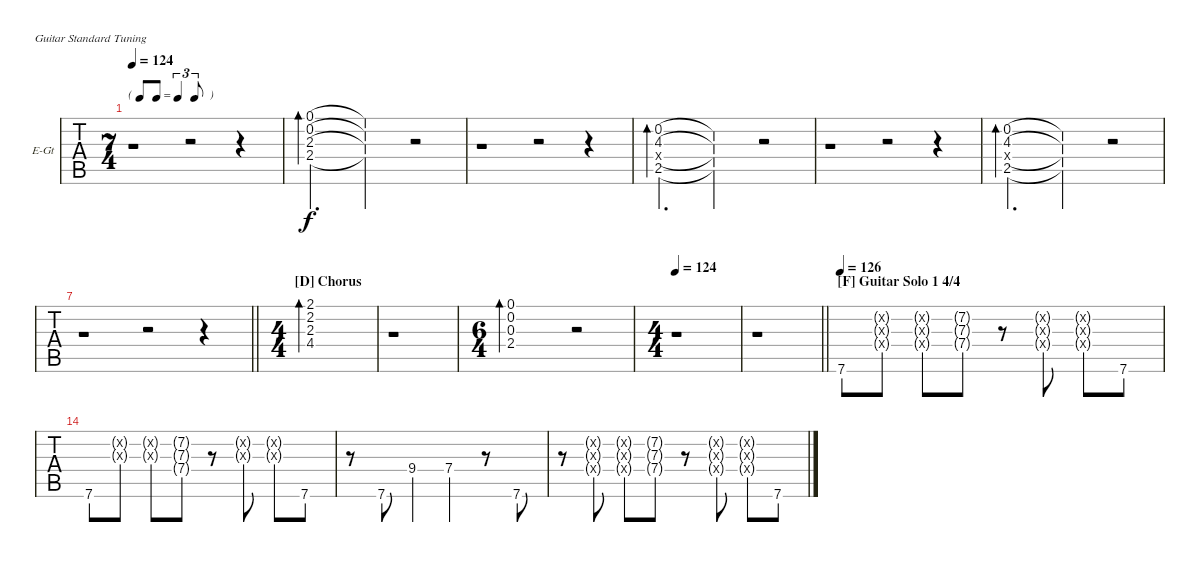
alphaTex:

\bracketExtendMode nobrackets
\firstSystemTrackNameOrientation horizontal
\otherSystemsTrackNameOrientation horizontal
\defaultBarNumberDisplay FirstOfSystem
\track ("Tremelo" "E-Gt") {instrument electricguitarclean}
\staff {tabs}
\tuning (E4 B3 G3 D3 A2 E2)
\ts (7 4)
\tf triplet8th
\tempo 124
\clef g2
\ks d
r.1{dy f} r.2 r.4 |
(0.2{ac} 0.1{ac} 2.4{ac} 2.3{ac}).2{d bd 234} (0.2{t} 0.1{t} 2.4{t} 2.3{t}).2 r.2 |
r.1 r.2 r.4 |
(4.3{ac} 0.2{ac} 4.4{ac x} 2.5{ac}).2{d bd 234} (4.3{t} 0.2{t} 4.4{x t} 2.5{t}).2 r.2 |
r.1 r.2 r.4 |
(4.3{ac} 0.2{ac} 4.4{ac x} 2.5{ac}).2{d bd 234} (4.3{t} 0.2{t} 4.4{x t} 2.5{t}).2 r.2 |
\barLineRight lightlight
r.1 r.2 r.4 |
\ts (4 4)
\beaming (8 2 2 2 2)
\section ("D" "Chorus")
(2.1{ac} 4.4{ac} 2.2{ac} 2.3{ac}).1{bd 237} |
r.1 |
\ts (6 4)
\beaming (8 6 6)
(2.4{ac} 0.2{ac} 0.1{ac} 0.3{ac}).1{bd 234} r.2 |
\ts (4 4)
\beaming (8 2 2 2 2)
\tempo 124
r.1 |
\barLineRight lightlight
r.1 |
\section ("F" "Guitar Solo 1 4/4")
\tempo 126
\scale
0.25 7.6.8 (7.2{g x} 7.3{g x} 7.4{g x}).8 (7.2{g x} 7.3{g x} 7.4{g x}).8 (7.2{g} 7.3{g} 7.4{g}).8 r.8 (7.2{g x} 7.3{g x} 7.4{g x}).8 (7.2{g x} 7.3{g x} 7.4{g x}).8 7.6.8 |
\scale
0.25 7.6.8 (7.2{g x} 7.3{g x}).8 (7.2{g x} 7.3{g x}).8 (7.2{g} 7.3{g} 7.4{g}).8 r.8 (7.2{g x} 7.3{g x}).8 (7.2{g x} 7.3{g x}).8 7.6.8 |
\scale
0.233333 r.8 7.6.8 9.4.4 7.4.4 r.8 7.6.8 |
\scale
0.266667 r.8 (7.2{g x} 7.3{g x} 7.4{g x}).8 (7.2{g x} 7.3{g x} 7.4{g x}).8 (7.2{g} 7.3{g} 7.4{g}).8 r.8 (7.2{g x} 7.3{g x} 7.4{g x}).8 (7.2{g x} 7.3{g x} 7.4{g x}).8 7.6.8
